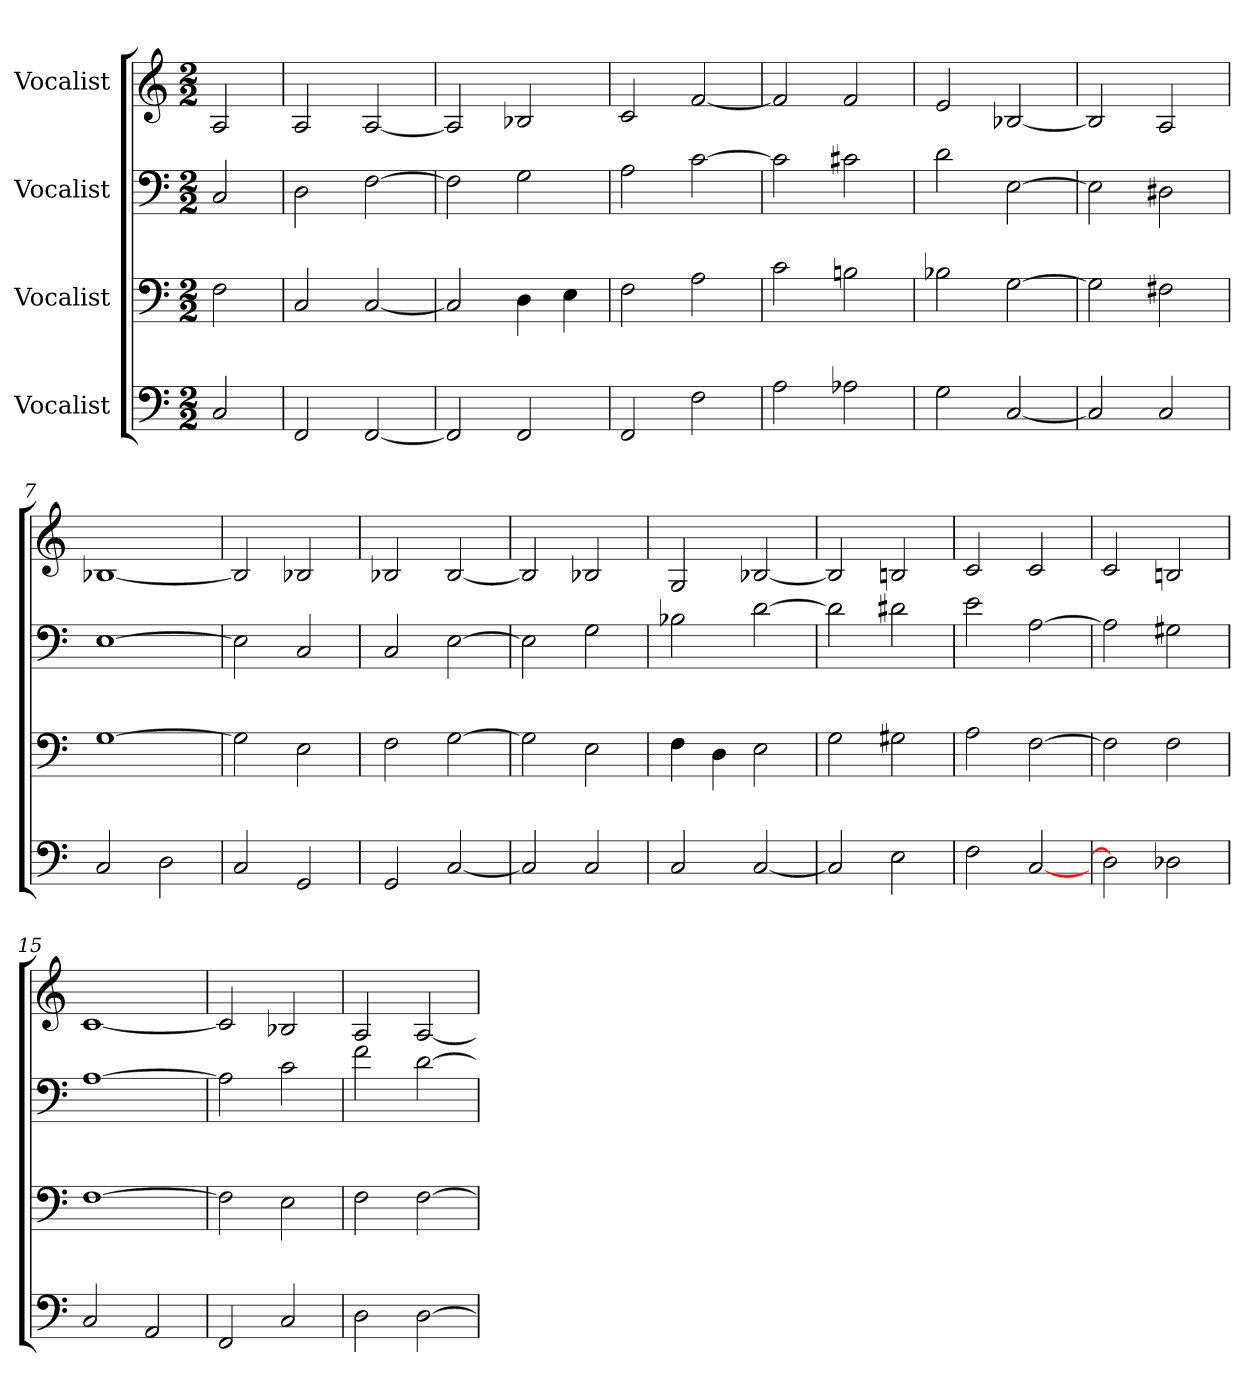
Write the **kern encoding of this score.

**kern	**kern	**kern	**kern
*part4	*part3	*part2	*part1
*staff4	*staff3	*staff2	*staff1
*I"Vocalist	*I"Vocalist	*I"Vocalist	*I"Vocalist
*M2/2	*M2/2	*M2/2	*M2/2
=	=	=	=
2C	2F	2C	2A
=1	=1	=1	=1
2FF	2C	2D	2A
[2FF	[2C	[2F	[2A
=2	=2	=2	=2
2FF]	2C]	2F]	2A]
2FF	4D	2G	2B-X
.	4E	.	.
=3	=3	=3	=3
2FF	2F	2A	2c
2F	2A	[2c	[2f
=4	=4	=4	=4
2A	2c	2c]	2f]
2A-X	2Bn	2c#X	2f
=5	=5	=5	=5
2G	2B-X	2d	2e
[2C	[2G	[2E	[2B-X
=6	=6	=6	=6
2C]	2G]	2E]	2B-]
2C	2F#X	2D#X	2A
=7	=7	=7	=7
2C	[1G	[1E	[1B-X
2D	.	.	.
=8	=8	=8	=8
2C	2G]	2E]	2B-]
2GG	2E	2C	2B-X
=9	=9	=9	=9
2GG	2F	2C	2B-X
[2C	[2G	[2E	[2B-
=10	=10	=10	=10
2C]	2G]	2E]	2B-]
2C	2E	2G	2B-X
=11	=11	=11	=11
2C	4F	2B-X	2G
.	4D	.	.
[2C	2E	[2d	[2B-X
=12	=12	=12	=12
2C]	2G	2d]	2B-]
2E	2G#X	2d#X	2Bn
=13	=13	=13	=13
2F	2A	2e	2c
[2C	[2F	[2A	2c
=14	=14	=14	=14
2D]	2F]	2A]	2c
2D-X	2F	2G#X	2Bn
=15	=15	=15	=15
2C	[1F	[1A	[1c
2AA	.	.	.
=16	=16	=16	=16
2FF	2F]	2A]	2c]
2C	2E	2c	2B-X
=17	=17	=17	=17
2D	2F	2f	2A
[2D	[2F	[2d	[2A
=	=	=	=
*-	*-	*-	*-
